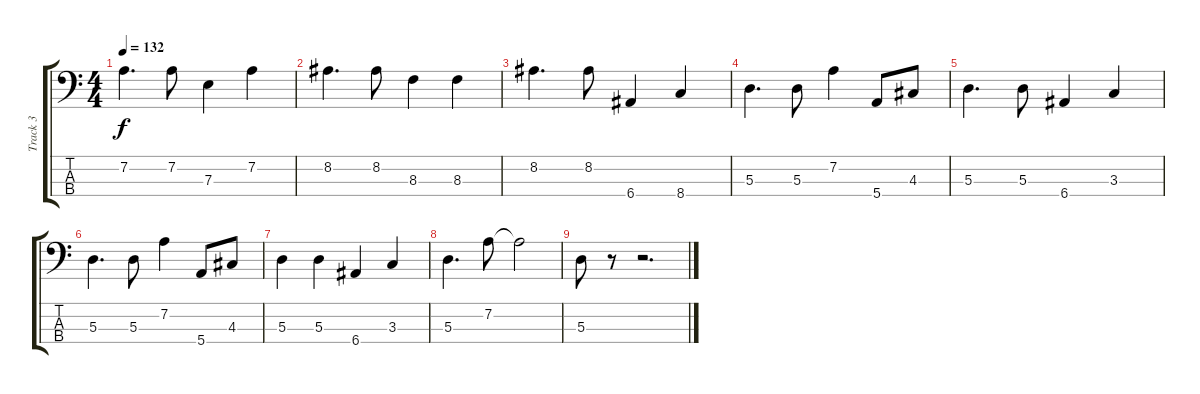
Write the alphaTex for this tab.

\track ("Track 3" "Track 3") {instrument electricbassfinger}
\staff {score tabs}
\tuning (G2 D2 A1 E1) {hide}
\ts (4 4)
\tempo 132
\clef f4
\ks c
7.2.4{d dy f} 7.2.8 7.3.4 7.2.4 |
8.2.4{d} 8.2.8 8.3.4 8.3.4 |
8.2.4{d} 8.2.8 6.4.4 8.4.4 |
5.3.4{d} 5.3.8 7.2.4 5.4.8 4.3.8 |
5.3.4{d} 5.3.8 6.4.4 3.3.4 |
5.3.4{d} 5.3.8 7.2.4 5.4.8 4.3.8 |
5.3.4 5.3.4 6.4.4 3.3.4 |
5.3.4{d} 7.2.8 7.2{t}.2 |
5.3.8 r.8 r.2{d}
